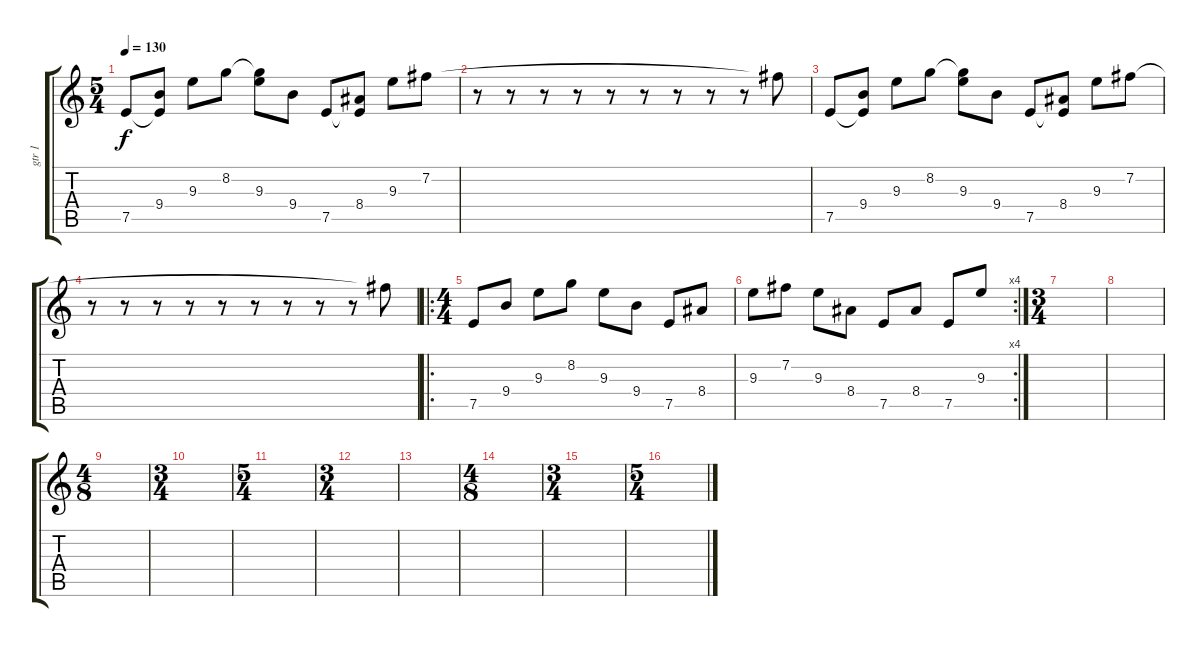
\track ("gtr 1" "gtr 1") {instrument overdrivenguitar}
\staff {score tabs}
\tuning (E4 B3 G3 D3 A2 E2) {hide}
\ts (5 4)
\tempo 130
\clef g2
\ks c
7.5.8{dy f instrument overdrivenguitar} (9.4 7.5{t}).8 9.3.8 8.2.8 (8.2{t} 9.3).8 9.4.8 7.5.8 (8.4 7.5{t}).8 9.3.8 7.2.8 |
r.8 r.8 r.8 r.8 r.8 r.8 r.8 r.8 r.8 7.2{t}.8 |
7.5.8 (9.4 7.5{t}).8 9.3.8 8.2.8 (8.2{t} 9.3).8 9.4.8 7.5.8 (8.4 7.5{t}).8 9.3.8 7.2.8 |
r.8 r.8 r.8 r.8 r.8 r.8 r.8 r.8 r.8 7.2{t}.8 |
\ro
\ts (4 4)
7.5.8 9.4.8 9.3.8 8.2.8 9.3.8 9.4.8 7.5.8 8.4.8 |
\rc 4
9.3.8 7.2.8 9.3.8 8.4.8 7.5.8 8.4.8 7.5.8 9.3.8 |
\ts (3 4)
|
|
\ts (4 8)
|
\ts (3 4)
|
\ts (5 4)
|
\ts (3 4)
|
|
\ts (4 8)
|
\ts (3 4)
|
\ts (5 4)
